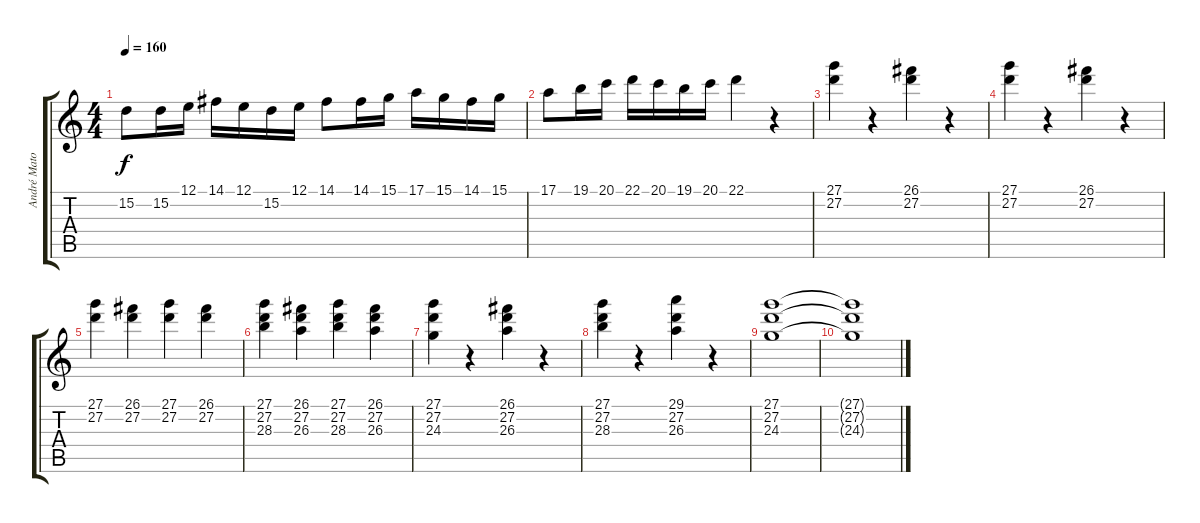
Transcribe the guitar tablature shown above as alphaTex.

\track ("André Matos Keyboards" "André Mato") {instrument stringensemble1}
\staff {score tabs}
\tuning (E4 B3 G3 D3 A2 E2) {hide}
\ts (4 4)
\tempo 160
\clef g2
\ks c
15.2.8{dy f} 15.2.16 12.1.16 14.1.16 12.1.16 15.2.16 12.1.16 14.1.8 14.1.16 15.1.16 17.1.16 15.1.16 14.1.16 15.1.16 |
17.1.8 19.1.16 20.1.16 22.1.16 20.1.16 19.1.16 20.1.16 22.1.4 r.4 |
(27.1 27.2).4 r.4 (26.1 27.2).4 r.4 |
(27.1 27.2).4 r.4 (26.1 27.2).4 r.4 |
(27.1 27.2).4 (26.1 27.2).4 (27.1 27.2).4 (26.1 27.2).4 |
(27.1 27.2 28.3).4 (26.1 27.2 26.3).4 (27.1 27.2 28.3).4 (26.1 27.2 26.3).4 |
(27.1 27.2 24.3).4 r.4 (26.1 27.2 26.3).4 r.4 |
(27.1 27.2 28.3).4 r.4 (29.1 27.2 26.3).4 r.4 |
(27.1 27.2 24.3).1 |
(27.1{t} 27.2{t} 24.3{t}).1
